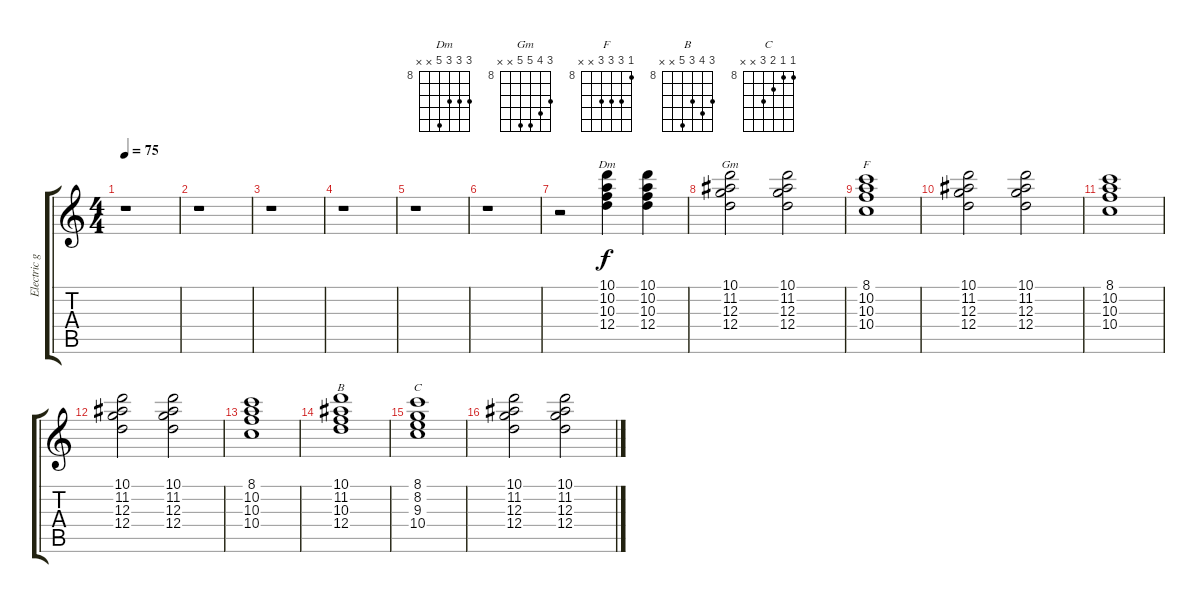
\track ("Electric guitar" "Electric g") {instrument distortionguitar}
\staff {score tabs}
\tuning (E4 B3 G3 D3 A2 E2) {hide}
\chord ("Dm" 10 10 10 12 x x) {firstfret 8}
\chord ("Gm" 10 11 12 12 x x) {firstfret 8}
\chord ("F" 8 10 10 10 x x) {firstfret 8}
\chord ("B" 10 11 10 12 x x) {firstfret 8}
\chord ("C" 8 8 9 10 x x) {firstfret 8}
\ts (4 4)
\tempo 75
\clef g2
\ks c
r.1{dy f} |
r.1 |
r.1 |
r.1 |
r.1 |
r.1 |
r.2 (10.1 10.2 10.3 12.4).4{ch "Dm"} (10.1 10.2 10.3 12.4).4 |
(10.1 11.2 12.3 12.4).2{ch "Gm"} (10.1 11.2 12.3 12.4).2 |
(8.1 10.2 10.3 10.4).1{ch "F"} |
(10.1 11.2 12.3 12.4).2 (10.1 11.2 12.3 12.4).2 |
(8.1 10.2 10.3 10.4).1 |
(10.1 11.2 12.3 12.4).2 (10.1 11.2 12.3 12.4).2 |
(8.1 10.2 10.3 10.4).1 |
(10.1 11.2 10.3 12.4).1{ch "B"} |
(8.1 8.2 9.3 10.4).1{ch "C"} |
(10.1 11.2 12.3 12.4).2 (10.1 11.2 12.3 12.4).2
